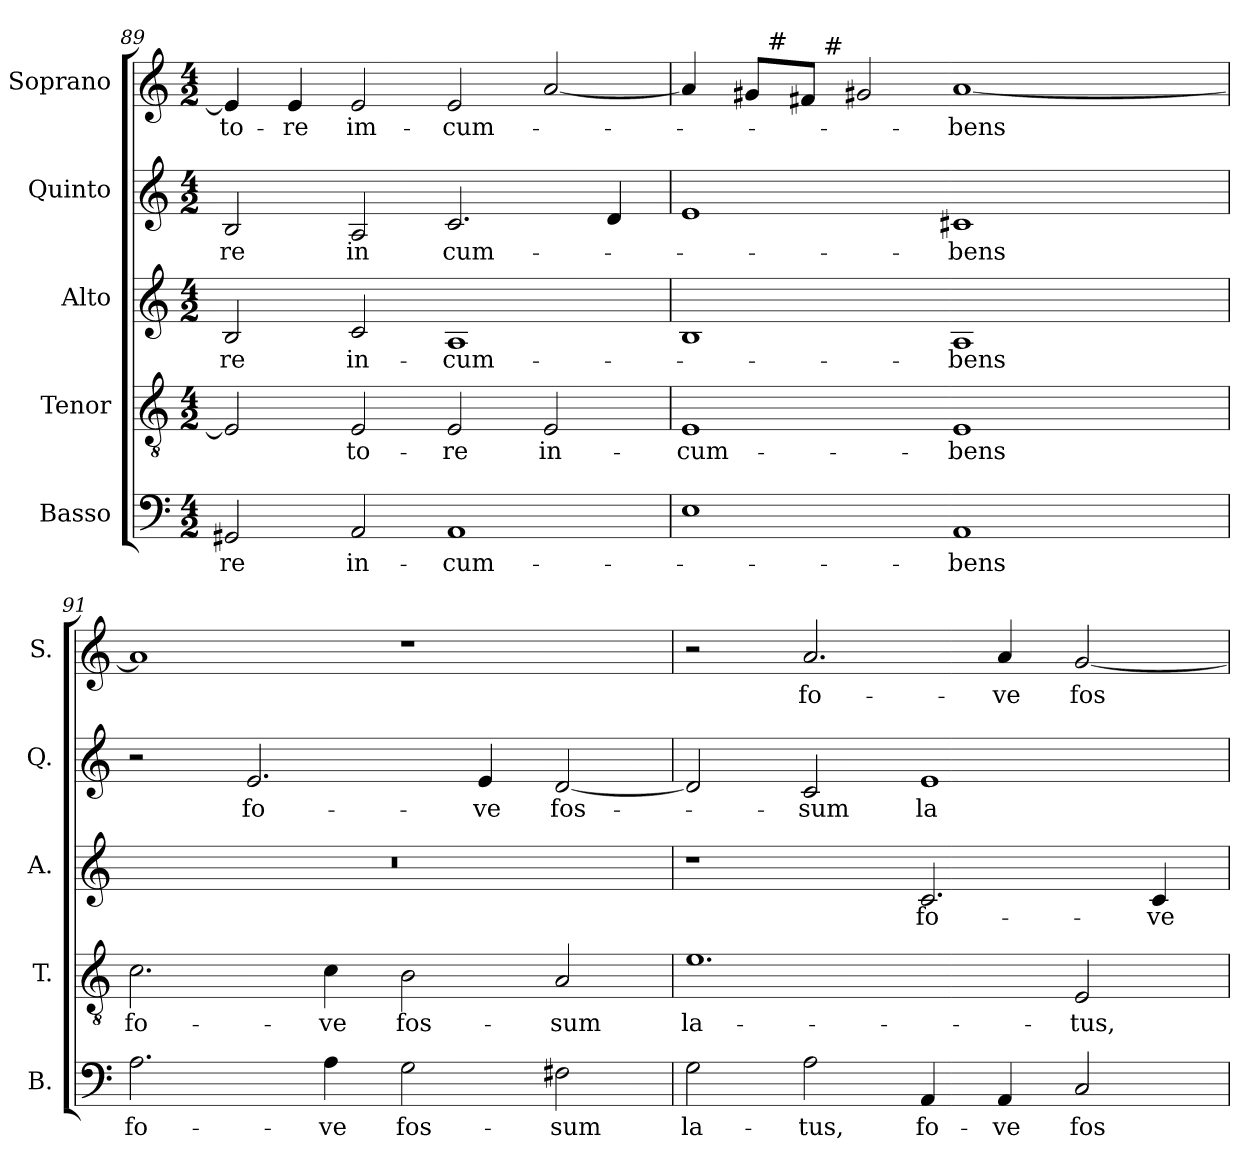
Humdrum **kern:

**kern	**text	**kern	**text	**kern	**text	**kern	**text	**kern	**text
*part5	*part5	*part4	*part4	*part3	*part3	*part2	*part2	*part1	*part1
*staff5	*staff5	*staff4	*staff4	*staff3	*staff3	*staff2	*staff2	*staff1	*staff1
*I"Basso	*	*I"Tenor	*	*I"Alto	*	*I"Quinto	*	*I"Soprano	*
*I'B.	*	*I'T.	*	*I'A.	*	*I'Q.	*	*I'S.	*
*clefF4	*	*clefGv2	*	*clefG2	*	*clefG2	*	*clefG2	*
*	*	*ITrd7c12	*	*	*	*	*	*	*
*k[]	*	*k[]	*	*k[]	*	*k[]	*	*k[]	*
*C:	*	*C:	*	*C:	*	*C:	*	*C:	*
*M4/2	*	*M4/2	*	*M4/2	*	*M4/2	*	*M4/2	*
=89	=89	=89	=89	=89	=89	=89	=89	=89	=89
!	!LO:LY:b:color=#000000	!	!	!	!	!	!	!	!
!	!	!	!	!	!LO:LY:b:color=#000000	!	!	!	!
!	!	!	!	!	!	!	!LO:LY:b:color=#000000	!	!
!	!	!	!	!	!	!	!	!	!LO:LY:b:color=#000000
2GG#Xi/	-re	2EEi/]	.	2Bi/	-re	2Bi/	-re	4ei/]	-to-
!	!	!	!	!	!	!	!	!	!LO:LY:b:color=#000000
.	.	.	.	.	.	.	.	4ei/	-re
!	!LO:LY:b:color=#000000	!	!	!	!	!	!	!	!
!	!	!	!LO:LY:b:color=#000000	!	!	!	!	!	!
!	!	!	!	!	!LO:LY:b:color=#000000	!	!	!	!
!	!	!	!	!	!	!	!LO:LY:b:color=#000000	!	!
!	!	!	!	!	!	!	!	!	!LO:LY:b:color=#000000
2AAi/	in-	2EEi/	-to-	2ci/	in-	2Ai/	in	2ei/	im-
!	!LO:LY:b:color=#000000	!	!	!	!	!	!	!	!
!	!	!	!LO:LY:b:color=#000000	!	!	!	!	!	!
!	!	!	!	!	!LO:LY:b:color=#000000	!	!	!	!
!	!	!	!	!	!	!	!LO:LY:b:color=#000000	!	!
!	!	!	!	!	!	!	!	!	!LO:LY:b:color=#000000
1AAi	-cum-	2EEi/	-re	1Ai	-cum-	2.ci/	cum-	2ei/	-cum-
!	!	!	!LO:LY:b:color=#000000	!	!	!	!	!	!
.	.	2EEi/	in-	.	.	.	.	[2ai/	.
.	.	.	.	.	.	4di/	.	.	.
=90	=90	=90	=90	=90	=90	=90	=90	=90	=90
!	!	!	!LO:LY:b:color=#000000	!	!	!	!	!	!
*	*	*	*	*	*	*	*	*^	*
*	*	*	*	*	*	*	*	*	*^	*
1Ei	.	1EEi	-cum-	1Bi	.	1ei	.	4ai/]	4ryy	4ryy	.
.	.	.	.	.	.	.	.	8g#i/L	32ryy	8ryy	.
.	.	.	.	.	.	.	.	.	256ryy	.	.
!	!	!	!	!	!	!	!	!	!LO:TX:a:t=#	!	!
.	.	.	.	.	.	.	.	.	1ryy	.	.
.	.	.	.	.	.	.	.	8f#i/J	.	32ryy	.
.	.	.	.	.	.	.	.	.	.	256ryy	.
!	!	!	!	!	!	!	!	!	!	!LO:TX:a:t=#	!
.	.	.	.	.	.	.	.	.	.	1ryy	.
.	.	.	.	.	.	.	.	2g#Xi/	.	.	.
!	!LO:LY:b:color=#000000	!	!	!	!	!	!	!	!	!	!
!	!	!	!LO:LY:b:color=#000000	!	!	!	!	!	!	!	!
!	!	!	!	!	!LO:LY:b:color=#000000	!	!	!	!	!	!
!	!	!	!	!	!	!	!LO:LY:b:color=#000000	!	!	!	!
!	!	!	!	!	!	!	!	!	!	!	!LO:LY:b:color=#000000
1AAi	-bens	1EEi	-bens	1Ai	-bens	1c#Xi	-bens	[1ai	.	.	-bens
.	.	.	.	.	.	.	.	.	2ryy	.	.
.	.	.	.	.	.	.	.	.	.	2ryy	.
.	.	.	.	.	.	.	.	.	8ryy	.	.
.	.	.	.	.	.	.	.	.	16ryy	16ryy	.
.	.	.	.	.	.	.	.	.	64..ryy	64..ryy	.
*	*	*	*	*	*	*	*	*v	*v	*v	*
=91	=91	=91	=91	=91	=91	=91	=91	=91	=91
*	*	*	*	*	*	*	*	*^	*
*	*	*	*	*	*	*	*	*	*^	*
!	!LO:LY:b:color=#000000	!	!	!	!	!	!	!	!	!	!
*	*	*	*	*	*	*	*	*v	*v	*v	*
*	*	*	*	*	*	*	*	*^	*
*	*	*	*	*	*	*	*	*	*^	*
!	!	!	!LO:LY:b:color=#000000	!LO:N:vis=1	!	!	!	!	!	!	!
*	*	*	*	*	*	*	*	*v	*v	*v	*
2.Ai\	fo-	2.Ci\	fo-	0r	.	2r	.	1ai]	.
!	!	!	!	!	!	!	!LO:LY:b:color=#000000	!	!
.	.	.	.	.	.	2.ei/	fo-	.	.
!	!LO:LY:b:color=#000000	!	!	!	!	!	!	!	!
!	!	!	!LO:LY:b:color=#000000	!	!	!	!	!	!
4Ai\	-ve	4Ci\	-ve	.	.	.	.	.	.
!	!LO:LY:b:color=#000000	!	!	!	!	!	!	!	!
!	!	!	!LO:LY:b:color=#000000	!	!	!	!	!	!
2Gi\	fos-	2BBi\	fos-	.	.	.	.	1r	.
!	!	!	!	!	!	!	!LO:LY:b:color=#000000	!	!
.	.	.	.	.	.	4ei/	-ve	.	.
!	!LO:LY:b:color=#000000	!	!	!	!	!	!	!	!
!	!	!	!LO:LY:b:color=#000000	!	!	!	!	!	!
!	!	!	!	!	!	!	!LO:LY:b:color=#000000	!	!
2F#Xi\	-sum	2AAi/	-sum	.	.	[2di/	fos-	.	.
!!LO:LB:g=z
=92	=92	=92	=92	=92	=92	=92	=92	=92	=92
!	!LO:LY:b:color=#000000	!	!	!	!	!	!	!	!
!	!	!	!LO:LY:b:color=#000000	!	!	!	!	!	!
2Gi\	la-	1.Ei	la-	1r	.	2di/]	.	2r	.
!	!LO:LY:b:color=#000000	!	!	!	!	!	!	!	!
!	!	!	!	!	!	!	!LO:LY:b:color=#000000	!	!
!	!	!	!	!	!	!	!	!	!LO:LY:b:color=#000000
2Ai\	-tus,	.	.	.	.	2ci/	-sum	2.ai/	fo-
!	!LO:LY:b:color=#000000	!	!	!	!	!	!	!	!
!	!	!	!	!	!LO:LY:b:color=#000000	!	!	!	!
!	!	!	!	!	!	!	!LO:LY:b:color=#000000	!	!
4AAi/	fo-	.	.	2.ci/	fo-	1ei	la-	.	.
!	!LO:LY:b:color=#000000	!	!	!	!	!	!	!	!
!	!	!	!	!	!	!	!	!	!LO:LY:b:color=#000000
4AAi/	-ve	.	.	.	.	.	.	4ai/	-ve
!	!LO:LY:b:color=#000000	!	!	!	!	!	!	!	!
!	!	!	!LO:LY:b:color=#000000	!	!	!	!	!	!
!	!	!	!	!	!	!	!	!	!LO:LY:b:color=#000000
2Ci/	fos-	2EEi/	-tus,	.	.	.	.	[2gi/	fos-
!	!	!	!	!	!LO:LY:b:color=#000000	!	!	!	!
.	.	.	.	4ci/	-ve	.	.	.	.
=	=	=	=	=	=	=	=	=	=
*-	*-	*-	*-	*-	*-	*-	*-	*-	*-
